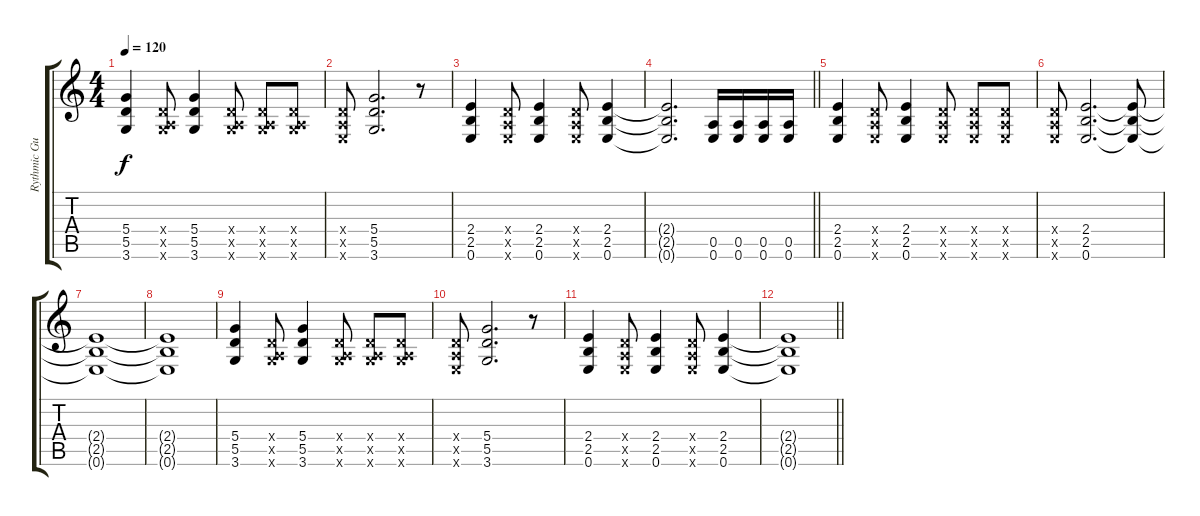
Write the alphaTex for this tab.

\track ("Rythmic Guitar/Double No" "Rythmic Gu") {instrument distortionguitar}
\staff {score tabs}
\tuning (E4 B3 G3 D3 A2 E2) {hide}
\ts (4 4)
\tempo 120
\clef g2
\ks c
(5.4 5.5 3.6).4{dy f} (0.4{x} 0.5{x} 3.6{x}).8 (5.4 5.5 3.6).4 (0.4{x} 0.5{x} 3.6{x}).8 (0.4{x} 0.5{x} 3.6{x}).8 (0.4{x} 0.5{x} 3.6{x}).8 |
(0.4{x} 0.5{x} 0.6{x}).8 (5.4 5.5 3.6).2{d} r.8 |
(2.4 2.5 0.6).4 (0.4{x} 0.5{x} 0.6{x}).8 (2.4 2.5 0.6).4 (0.4{x} 0.5{x} 0.6{x}).8 (2.4 2.5 0.6).4 |
\barLineRight lightlight
(2.4{t} 2.5{t} 0.6{t}).2{d} (0.5 0.6).16 (0.5 0.6).16 (0.5 0.6).16 (0.5 0.6).16 |
(2.4 2.5 0.6).4 (0.4{x} 0.5{x} 0.6{x}).8 (2.4 2.5 0.6).4 (0.4{x} 0.5{x} 0.6{x}).8 (0.4{x} 0.5{x} 0.6{x}).8 (0.4{x} 0.5{x} 0.6{x}).8 |
(0.4{x} 0.5{x} 0.6{x}).8 (2.4 2.5 0.6).2{d} (2.4{t} 2.5{t} 0.6{t}).8 |
(2.4{t} 2.5{t} 0.6{t}).1 |
(2.4{t} 2.5{t} 0.6{t}).1 |
(5.4 5.5 3.6).4 (0.4{x} 0.5{x} 3.6{x}).8 (5.4 5.5 3.6).4 (0.4{x} 0.5{x} 3.6{x}).8 (0.4{x} 0.5{x} 3.6{x}).8 (0.4{x} 0.5{x} 3.6{x}).8 |
(0.4{x} 0.5{x} 0.6{x}).8 (5.4 5.5 3.6).2{d} r.8 |
(2.4 2.5 0.6).4 (0.4{x} 0.5{x} 0.6{x}).8 (2.4 2.5 0.6).4 (0.4{x} 0.5{x} 0.6{x}).8 (2.4 2.5 0.6).4 |
\barLineRight lightlight
(2.4{t} 2.5{t} 0.6{t}).1
